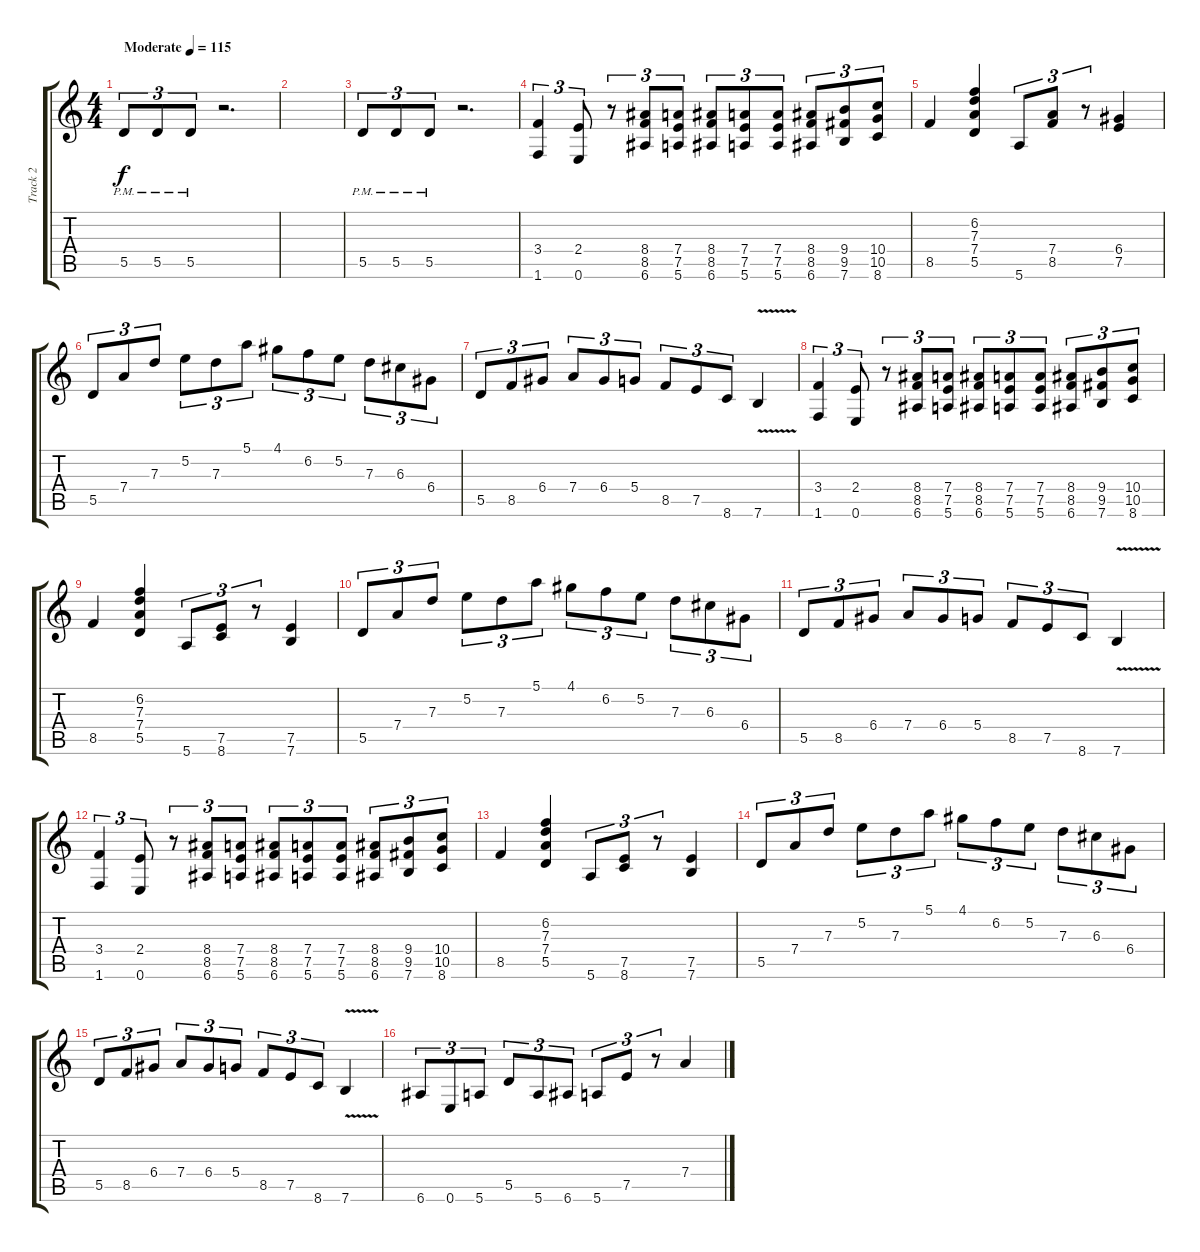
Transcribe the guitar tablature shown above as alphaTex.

\track ("Track 2" "Track 2") {instrument distortionguitar}
\staff {score tabs}
\tuning (E4 B3 G3 D3 A2 E2) {hide}
\ts (4 4)
\tempo (115 "Moderate")
\clef g2
\ks c
5.5{pm}.8{tu (3 2) dy f instrument distortionguitar} 5.5{pm}.8{tu (3 2)} 5.5{pm}.8{tu (3 2)} r.2{d} |
|
5.5{pm}.8{tu (3 2)} 5.5{pm}.8{tu (3 2)} 5.5{pm}.8{tu (3 2)} r.2{d} |
(3.4 1.6).4{tu (3 2)} (2.4 0.6).8{tu (3 2)} r.8{tu (3 2)} (8.4 8.5 6.6).8{tu (3 2)} (7.4 7.5 5.6).8{tu (3 2)} (8.4 8.5 6.6).8{tu (3 2)} (7.4 7.5 5.6).8{tu (3 2)} (7.4 7.5 5.6).8{tu (3 2)} (8.4 8.5 6.6).8{tu (3 2)} (9.4 9.5 7.6).8{tu (3 2)} (10.4 10.5 8.6).8{tu (3 2)} |
8.5.4 (6.2 7.3 7.4 5.5).4 5.6.8{tu (3 2)} (7.4 8.5).8{tu (3 2)} r.8{tu (3 2)} (6.4 7.5).4 |
5.5.8{tu (3 2)} 7.4.8{tu (3 2)} 7.3.8{tu (3 2)} 5.2.8{tu (3 2)} 7.3.8{tu (3 2)} 5.1.8{tu (3 2)} 4.1.8{tu (3 2)} 6.2.8{tu (3 2)} 5.2.8{tu (3 2)} 7.3.8{tu (3 2)} 6.3.8{tu (3 2)} 6.4.8{tu (3 2)} |
5.5.8{tu (3 2)} 8.5.8{tu (3 2)} 6.4.8{tu (3 2)} 7.4.8{tu (3 2)} 6.4.8{tu (3 2)} 5.4.8{tu (3 2)} 8.5.8{tu (3 2)} 7.5.8{tu (3 2)} 8.6.8{tu (3 2)} 7.6{v}.4 |
(3.4 1.6).4{tu (3 2)} (2.4 0.6).8{tu (3 2)} r.8{tu (3 2)} (8.4 8.5 6.6).8{tu (3 2)} (7.4 7.5 5.6).8{tu (3 2)} (8.4 8.5 6.6).8{tu (3 2)} (7.4 7.5 5.6).8{tu (3 2)} (7.4 7.5 5.6).8{tu (3 2)} (8.4 8.5 6.6).8{tu (3 2)} (9.4 9.5 7.6).8{tu (3 2)} (10.4 10.5 8.6).8{tu (3 2)} |
8.5.4 (6.2 7.3 7.4 5.5).4 5.6.8{tu (3 2)} (7.5 8.6).8{tu (3 2)} r.8{tu (3 2)} (7.5 7.6).4 |
5.5.8{tu (3 2)} 7.4.8{tu (3 2)} 7.3.8{tu (3 2)} 5.2.8{tu (3 2)} 7.3.8{tu (3 2)} 5.1.8{tu (3 2)} 4.1.8{tu (3 2)} 6.2.8{tu (3 2)} 5.2.8{tu (3 2)} 7.3.8{tu (3 2)} 6.3.8{tu (3 2)} 6.4.8{tu (3 2)} |
5.5.8{tu (3 2)} 8.5.8{tu (3 2)} 6.4.8{tu (3 2)} 7.4.8{tu (3 2)} 6.4.8{tu (3 2)} 5.4.8{tu (3 2)} 8.5.8{tu (3 2)} 7.5.8{tu (3 2)} 8.6.8{tu (3 2)} 7.6{v}.4 |
(3.4 1.6).4{tu (3 2)} (2.4 0.6).8{tu (3 2)} r.8{tu (3 2)} (8.4 8.5 6.6).8{tu (3 2)} (7.4 7.5 5.6).8{tu (3 2)} (8.4 8.5 6.6).8{tu (3 2)} (7.4 7.5 5.6).8{tu (3 2)} (7.4 7.5 5.6).8{tu (3 2)} (8.4 8.5 6.6).8{tu (3 2)} (9.4 9.5 7.6).8{tu (3 2)} (10.4 10.5 8.6).8{tu (3 2)} |
8.5.4 (6.2 7.3 7.4 5.5).4 5.6.8{tu (3 2)} (7.5 8.6).8{tu (3 2)} r.8{tu (3 2)} (7.5 7.6).4 |
5.5.8{tu (3 2)} 7.4.8{tu (3 2)} 7.3.8{tu (3 2)} 5.2.8{tu (3 2)} 7.3.8{tu (3 2)} 5.1.8{tu (3 2)} 4.1.8{tu (3 2)} 6.2.8{tu (3 2)} 5.2.8{tu (3 2)} 7.3.8{tu (3 2)} 6.3.8{tu (3 2)} 6.4.8{tu (3 2)} |
5.5.8{tu (3 2)} 8.5.8{tu (3 2)} 6.4.8{tu (3 2)} 7.4.8{tu (3 2)} 6.4.8{tu (3 2)} 5.4.8{tu (3 2)} 8.5.8{tu (3 2)} 7.5.8{tu (3 2)} 8.6.8{tu (3 2)} 7.6{v}.4 |
6.6.8{tu (3 2)} 0.6.8{tu (3 2)} 5.6.8{tu (3 2)} 5.5.8{tu (3 2)} 5.6.8{tu (3 2)} 6.6.8{tu (3 2)} 5.6.8{tu (3 2)} 7.5.8{tu (3 2)} r.8{tu (3 2)} 7.4.4
